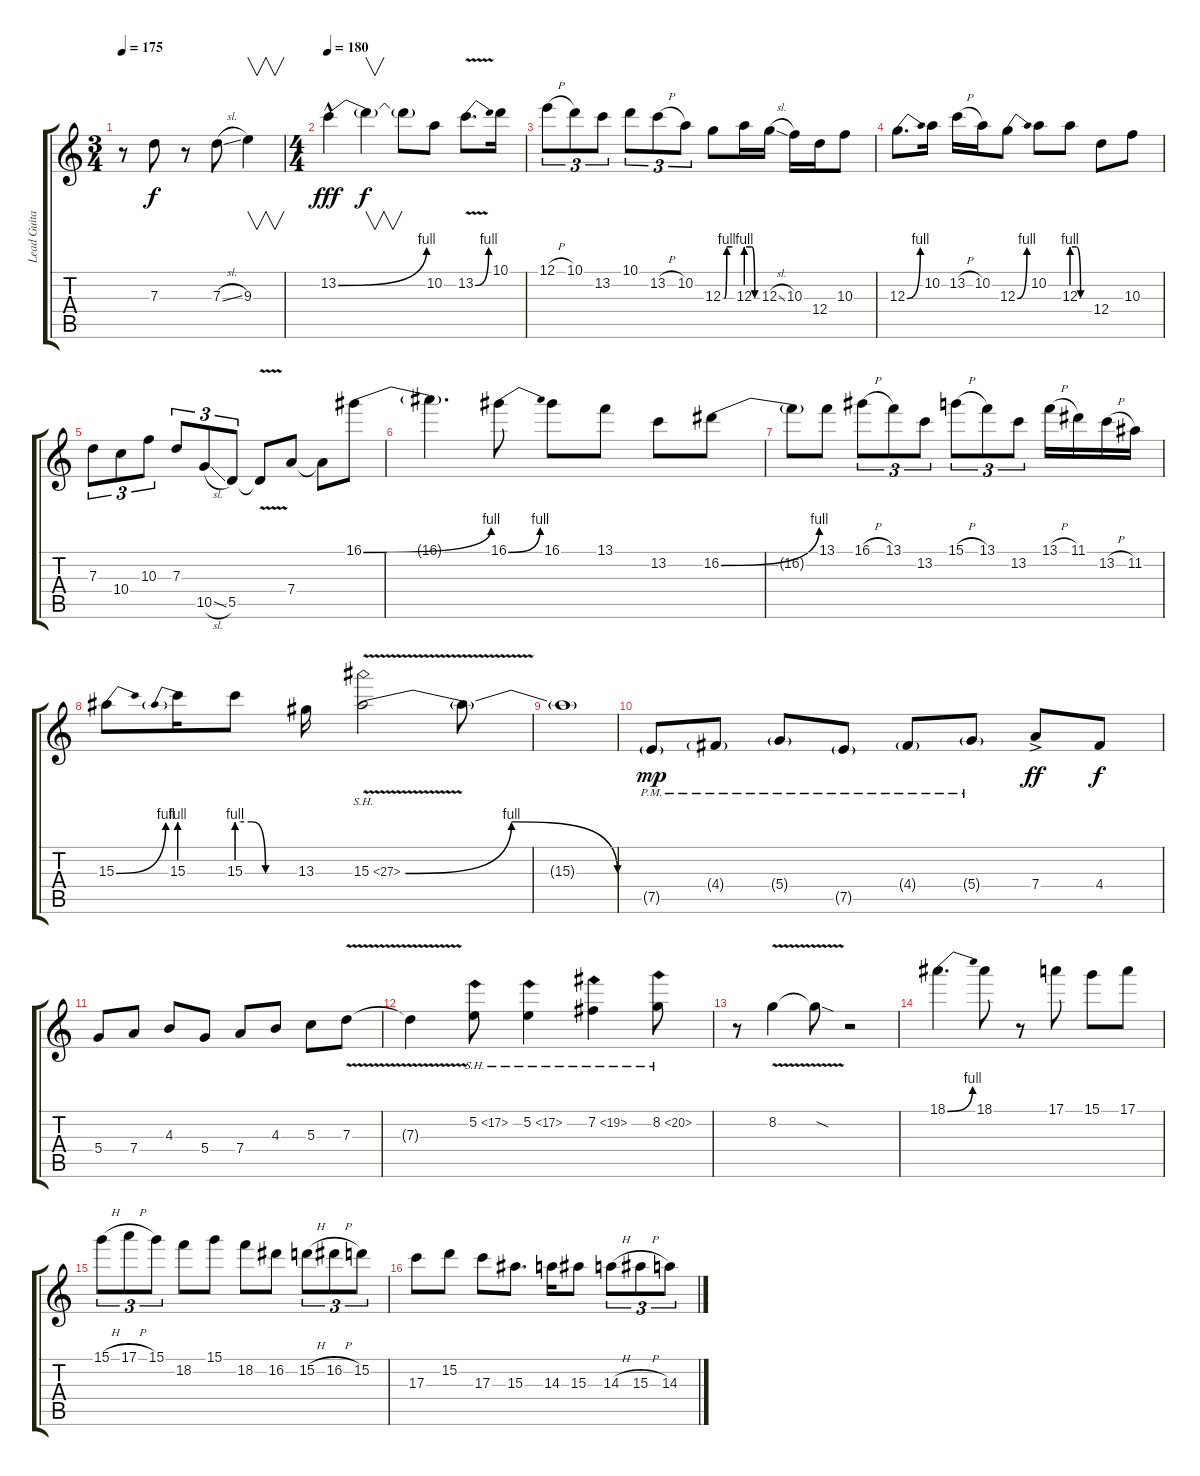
\track ("Lead Guitar" "Lead Guita") {instrument distortionguitar}
\staff {score tabs}
\tuning (E4 B3 G3 D3 A2 E2) {hide}
\ts (3 4)
\tempo 175
\clef g2
\ks c
r.8{dy f} 7.3.8 r.8 7.3{sl}.8 9.3.4{v} |
\ts (4 4)
\tempo 180
13.2{be (bend 0 0 60 4) hac}.4{dy fff volume 12} 13.2{t}.4{v dy f} 13.2{t}.8 10.2.8 13.2{be (bend 0 0 60 4) v}.8{d} 10.1.16 |
12.1{h}.8{tu (3 2)} 10.1.8{tu (3 2)} 13.2.8{tu (3 2)} 10.1.8{tu (3 2)} 13.2{h}.8{tu (3 2)} 10.2.8{tu (3 2)} 12.3{be (custom 0 0 10 0 25 4 60 4)}.8 12.3{be (custom 0 4 30 4 45 0 60 0)}.16 12.3{sl}.16 10.3.16 12.4.16 10.3.8 |
12.3{be (bend 0 0 60 4)}.8{d} 10.2.16 13.2{h}.16 10.2.16 12.3{be (bend 0 0 60 4)}.8 10.2.8 12.3{be (custom 0 4 15 4 30 0 60 0)}.8 12.4.8 10.3.8 |
7.3.8{tu (3 2)} 10.4.8{tu (3 2)} 10.3.8{tu (3 2)} 7.3.8{tu (3 2)} 10.5{sl}.8{tu (3 2)} 5.5.8{tu (3 2)} 5.5{v t}.8 7.4.8 7.4{t}.8 16.1{be (bend 0 0 60 4)}.8 |
16.1{t}.4{d} 16.1{be (bend 0 0 60 4)}.8 16.1.8 13.1.8 13.2.8 16.2{be (bend 0 0 60 4)}.8 |
16.2{t}.8 13.1.8 16.1{h}.8{tu (3 2)} 13.1.8{tu (3 2)} 13.2.8{tu (3 2)} 15.1{h}.8{tu (3 2)} 13.1.8{tu (3 2)} 13.2.8{tu (3 2)} 13.1{h}.16 11.1.16 13.2{h}.16 11.2.16 |
15.3{be (bend 0 0 60 4)}.8 15.3{be (prebend 0 4 60 4)}.16 15.3{be (custom 0 4 15 4 30 0 60 0)}.8 13.3.16 15.3{be (bendrelease 0 0 5 4 30 4 60 0) sh 12 v}.2 15.3{t}.8 |
15.3{t}.1 |
7.5{g pm}.8{dy mp} 4.4{g pm}.8 5.4{g pm}.8 7.5{g pm}.8 4.4{g pm}.8 5.4{g pm}.8 7.4{ac}.8{dy ff} 4.4.8{dy f} |
5.4.8 7.4.8 4.3.8 5.4.8 7.4.8 4.3.8 5.3.8 7.3{v}.8 |
7.3{t}.4 5.2{sh 12}.8 5.2{sh 12}.4 7.2{sh 12}.4 8.2{sh 12}.8 |
r.8 8.2{v}.4 8.2{sod t}.8 r.2 |
18.1{be (bend 0 0 60 4)}.4{d} 18.1.8 r.8 17.1.8 15.1.8 17.1.8 |
15.1{h}.8{tu (3 2)} 17.1{h}.8{tu (3 2)} 15.1.8{tu (3 2)} 18.2.8 15.1.8 18.2.8 16.2.8 15.2{h}.8{tu (3 2)} 16.2{h}.8{tu (3 2)} 15.2.8{tu (3 2)} |
17.3.8 15.2.8 17.3.8 15.3.8{d} 14.3.16 15.3.8 14.3{h}.8{tu (3 2)} 15.3{h}.8{tu (3 2)} 14.3.8{tu (3 2)}
